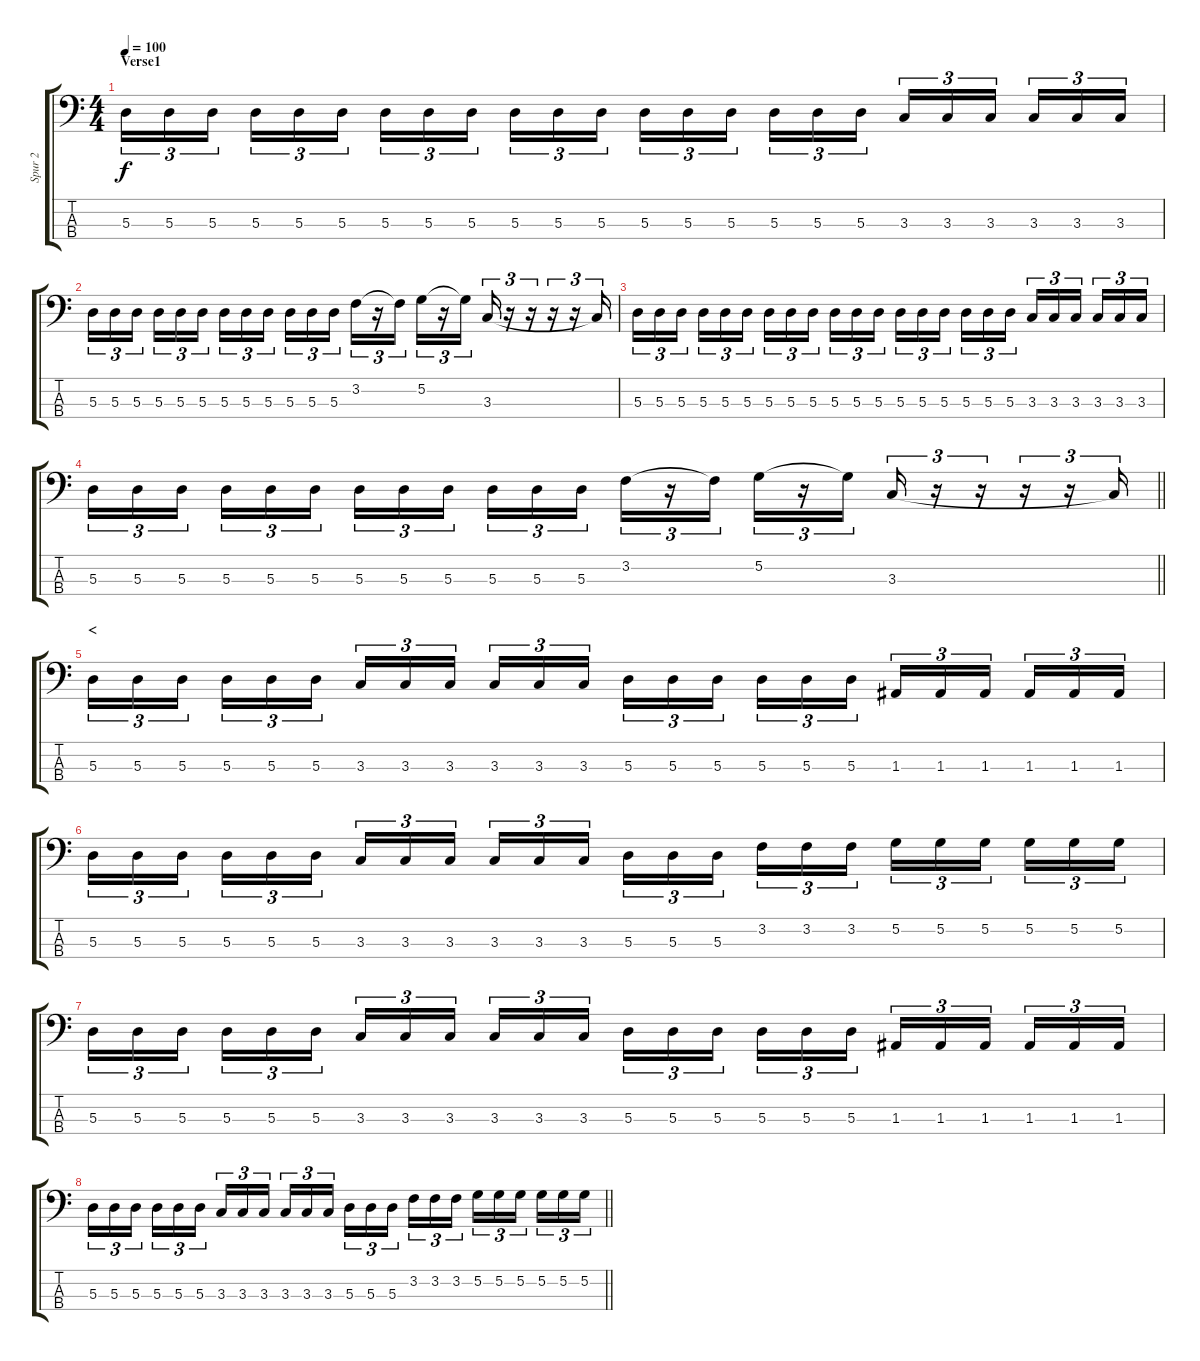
\track ("Spur 2" "Spur 2") {instrument electricbassfinger}
\staff {score tabs}
\tuning (G2 D2 A1 E1) {hide}
\ts (4 4)
\section ("" "Verse1")
\tempo 100
\clef f4
\ks c
5.3.16{tu (3 2) dy f} 5.3.16{tu (3 2)} 5.3.16{tu (3 2) beam splitsecondary} 5.3.16{tu (3 2)} 5.3.16{tu (3 2)} 5.3.16{tu (3 2)} 5.3.16{tu (3 2)} 5.3.16{tu (3 2)} 5.3.16{tu (3 2) beam splitsecondary} 5.3.16{tu (3 2)} 5.3.16{tu (3 2)} 5.3.16{tu (3 2)} 5.3.16{tu (3 2)} 5.3.16{tu (3 2)} 5.3.16{tu (3 2) beam splitsecondary} 5.3.16{tu (3 2)} 5.3.16{tu (3 2)} 5.3.16{tu (3 2)} 3.3.16{tu (3 2)} 3.3.16{tu (3 2)} 3.3.16{tu (3 2) beam splitsecondary} 3.3.16{tu (3 2)} 3.3.16{tu (3 2)} 3.3.16{tu (3 2)} |
5.3.16{tu (3 2)} 5.3.16{tu (3 2)} 5.3.16{tu (3 2) beam splitsecondary} 5.3.16{tu (3 2)} 5.3.16{tu (3 2)} 5.3.16{tu (3 2)} 5.3.16{tu (3 2)} 5.3.16{tu (3 2)} 5.3.16{tu (3 2) beam splitsecondary} 5.3.16{tu (3 2)} 5.3.16{tu (3 2)} 5.3.16{tu (3 2)} 3.2.16{tu (3 2)} r.16{tu (3 2)} 3.2{t}.16{tu (3 2)} 5.2.16{tu (3 2)} r.16{tu (3 2)} 5.2{t}.16{tu (3 2)} 3.3.16{tu (3 2)} r.16{tu (3 2)} r.16{tu (3 2)} r.16{tu (3 2)} r.16{tu (3 2)} 3.3{t}.16{tu (3 2)} |
5.3.16{tu (3 2)} 5.3.16{tu (3 2)} 5.3.16{tu (3 2) beam splitsecondary} 5.3.16{tu (3 2)} 5.3.16{tu (3 2)} 5.3.16{tu (3 2)} 5.3.16{tu (3 2)} 5.3.16{tu (3 2)} 5.3.16{tu (3 2) beam splitsecondary} 5.3.16{tu (3 2)} 5.3.16{tu (3 2)} 5.3.16{tu (3 2)} 5.3.16{tu (3 2)} 5.3.16{tu (3 2)} 5.3.16{tu (3 2) beam splitsecondary} 5.3.16{tu (3 2)} 5.3.16{tu (3 2)} 5.3.16{tu (3 2)} 3.3.16{tu (3 2)} 3.3.16{tu (3 2)} 3.3.16{tu (3 2) beam splitsecondary} 3.3.16{tu (3 2)} 3.3.16{tu (3 2)} 3.3.16{tu (3 2)} |
\barLineRight lightlight
5.3.16{tu (3 2)} 5.3.16{tu (3 2)} 5.3.16{tu (3 2) beam splitsecondary} 5.3.16{tu (3 2)} 5.3.16{tu (3 2)} 5.3.16{tu (3 2)} 5.3.16{tu (3 2)} 5.3.16{tu (3 2)} 5.3.16{tu (3 2) beam splitsecondary} 5.3.16{tu (3 2)} 5.3.16{tu (3 2)} 5.3.16{tu (3 2)} 3.2.16{tu (3 2)} r.16{tu (3 2)} 3.2{t}.16{tu (3 2)} 5.2.16{tu (3 2)} r.16{tu (3 2)} 5.2{t}.16{tu (3 2)} 3.3.16{tu (3 2)} r.16{tu (3 2)} r.16{tu (3 2)} r.16{tu (3 2)} r.16{tu (3 2)} 3.3{t}.16{tu (3 2)} |
\section ("" "<")
5.3.16{tu (3 2)} 5.3.16{tu (3 2)} 5.3.16{tu (3 2) beam splitsecondary} 5.3.16{tu (3 2)} 5.3.16{tu (3 2)} 5.3.16{tu (3 2)} 3.3.16{tu (3 2)} 3.3.16{tu (3 2)} 3.3.16{tu (3 2) beam splitsecondary} 3.3.16{tu (3 2)} 3.3.16{tu (3 2)} 3.3.16{tu (3 2)} 5.3.16{tu (3 2)} 5.3.16{tu (3 2)} 5.3.16{tu (3 2) beam splitsecondary} 5.3.16{tu (3 2)} 5.3.16{tu (3 2)} 5.3.16{tu (3 2)} 1.3.16{tu (3 2)} 1.3.16{tu (3 2)} 1.3.16{tu (3 2) beam splitsecondary} 1.3.16{tu (3 2)} 1.3.16{tu (3 2)} 1.3.16{tu (3 2)} |
5.3.16{tu (3 2)} 5.3.16{tu (3 2)} 5.3.16{tu (3 2) beam splitsecondary} 5.3.16{tu (3 2)} 5.3.16{tu (3 2)} 5.3.16{tu (3 2)} 3.3.16{tu (3 2)} 3.3.16{tu (3 2)} 3.3.16{tu (3 2) beam splitsecondary} 3.3.16{tu (3 2)} 3.3.16{tu (3 2)} 3.3.16{tu (3 2)} 5.3.16{tu (3 2)} 5.3.16{tu (3 2)} 5.3.16{tu (3 2) beam splitsecondary} 3.2.16{tu (3 2)} 3.2.16{tu (3 2)} 3.2.16{tu (3 2)} 5.2.16{tu (3 2)} 5.2.16{tu (3 2)} 5.2.16{tu (3 2) beam splitsecondary} 5.2.16{tu (3 2)} 5.2.16{tu (3 2)} 5.2.16{tu (3 2)} |
5.3.16{tu (3 2)} 5.3.16{tu (3 2)} 5.3.16{tu (3 2) beam splitsecondary} 5.3.16{tu (3 2)} 5.3.16{tu (3 2)} 5.3.16{tu (3 2)} 3.3.16{tu (3 2)} 3.3.16{tu (3 2)} 3.3.16{tu (3 2) beam splitsecondary} 3.3.16{tu (3 2)} 3.3.16{tu (3 2)} 3.3.16{tu (3 2)} 5.3.16{tu (3 2)} 5.3.16{tu (3 2)} 5.3.16{tu (3 2) beam splitsecondary} 5.3.16{tu (3 2)} 5.3.16{tu (3 2)} 5.3.16{tu (3 2)} 1.3.16{tu (3 2)} 1.3.16{tu (3 2)} 1.3.16{tu (3 2) beam splitsecondary} 1.3.16{tu (3 2)} 1.3.16{tu (3 2)} 1.3.16{tu (3 2)} |
\barLineRight lightlight
5.3.16{tu (3 2)} 5.3.16{tu (3 2)} 5.3.16{tu (3 2) beam splitsecondary} 5.3.16{tu (3 2)} 5.3.16{tu (3 2)} 5.3.16{tu (3 2)} 3.3.16{tu (3 2)} 3.3.16{tu (3 2)} 3.3.16{tu (3 2) beam splitsecondary} 3.3.16{tu (3 2)} 3.3.16{tu (3 2)} 3.3.16{tu (3 2)} 5.3.16{tu (3 2)} 5.3.16{tu (3 2)} 5.3.16{tu (3 2) beam splitsecondary} 3.2.16{tu (3 2)} 3.2.16{tu (3 2)} 3.2.16{tu (3 2)} 5.2.16{tu (3 2)} 5.2.16{tu (3 2)} 5.2.16{tu (3 2) beam splitsecondary} 5.2.16{tu (3 2)} 5.2.16{tu (3 2)} 5.2.16{tu (3 2)}
